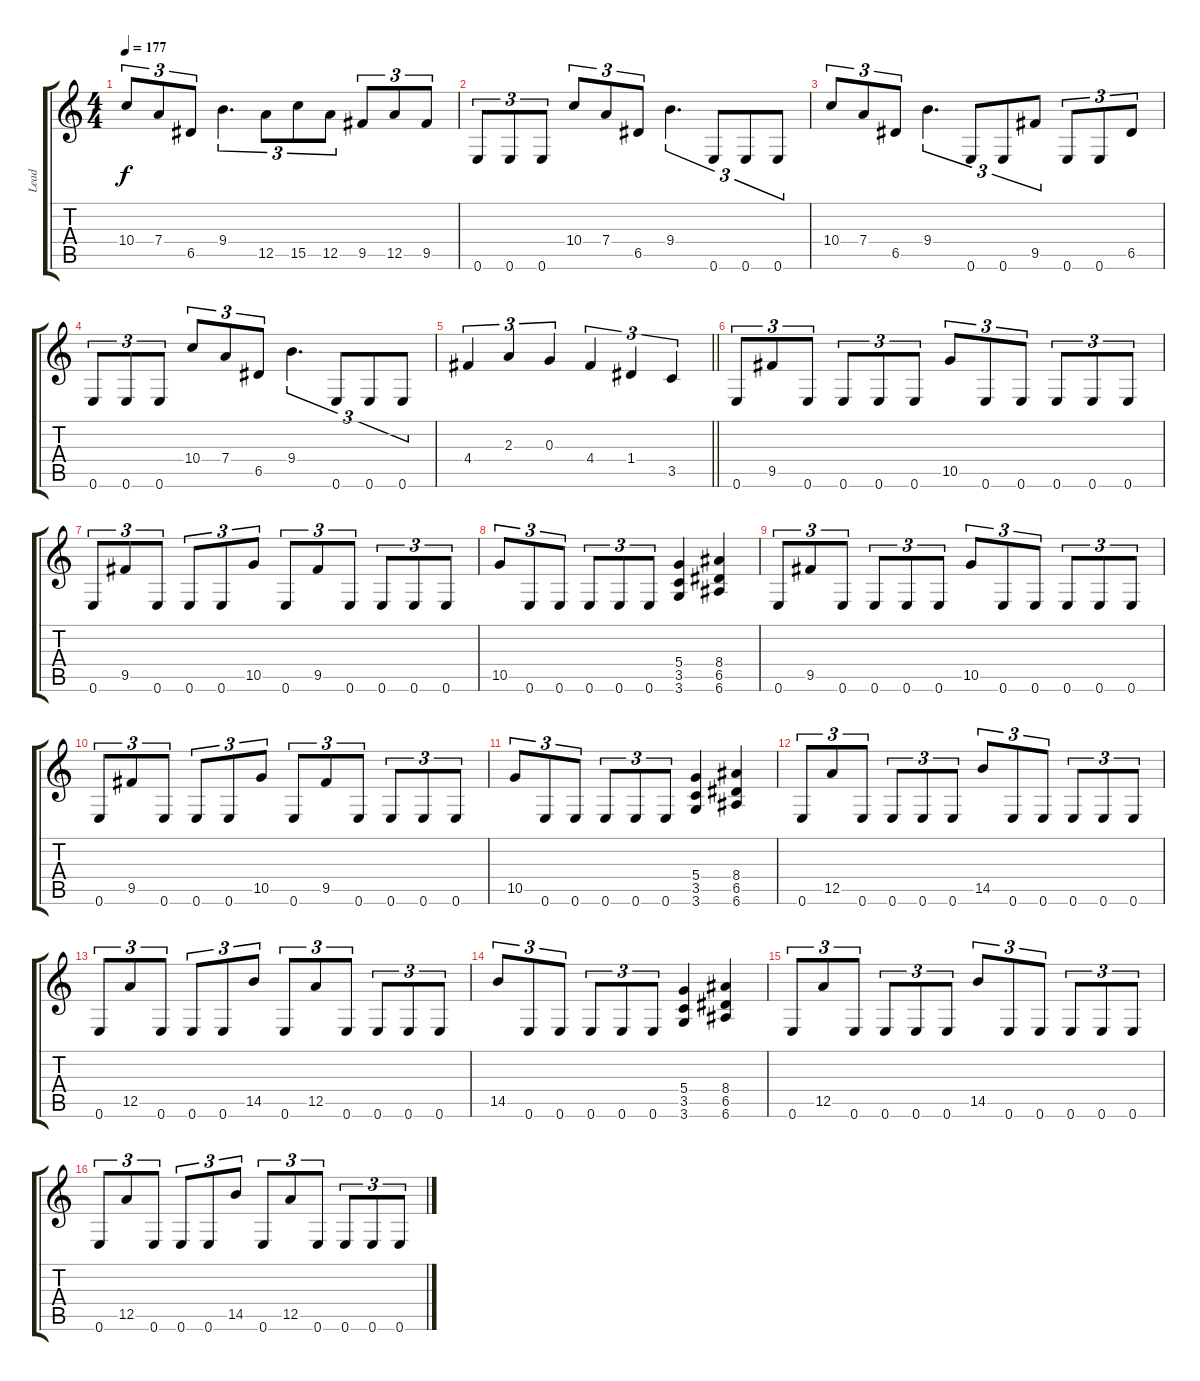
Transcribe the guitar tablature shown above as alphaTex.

\track ("Lead" "Lead") {instrument distortionguitar}
\staff {score tabs}
\tuning (E4 B3 G3 D3 A2 E2) {hide}
\ts (4 4)
\tempo 177
\clef g2
\ks c
10.4.8{tu (3 2) dy f} 7.4.8{tu (3 2)} 6.5.8{tu (3 2)} 9.4.4{d tu (3 2)} 12.5.8{tu (3 2)} 15.5.8{tu (3 2)} 12.5.8{tu (3 2)} 9.5.8{tu (3 2)} 12.5.8{tu (3 2)} 9.5.8{tu (3 2)} |
0.6.8{tu (3 2)} 0.6.8{tu (3 2)} 0.6.8{tu (3 2)} 10.4.8{tu (3 2)} 7.4.8{tu (3 2)} 6.5.8{tu (3 2)} 9.4.4{d tu (3 2)} 0.6.8{tu (3 2)} 0.6.8{tu (3 2)} 0.6.8{tu (3 2)} |
10.4.8{tu (3 2)} 7.4.8{tu (3 2)} 6.5.8{tu (3 2)} 9.4.4{d tu (3 2)} 0.6.8{tu (3 2)} 0.6.8{tu (3 2)} 9.5.8{tu (3 2)} 0.6.8{tu (3 2)} 0.6.8{tu (3 2)} 6.5.8{tu (3 2)} |
0.6.8{tu (3 2)} 0.6.8{tu (3 2)} 0.6.8{tu (3 2)} 10.4.8{tu (3 2)} 7.4.8{tu (3 2)} 6.5.8{tu (3 2)} 9.4.4{d tu (3 2)} 0.6.8{tu (3 2)} 0.6.8{tu (3 2)} 0.6.8{tu (3 2)} |
\barLineRight lightlight
4.4.4{tu (3 2)} 2.3.4{tu (3 2)} 0.3.4{tu (3 2)} 4.4.4{tu (3 2)} 1.4.4{tu (3 2)} 3.5.4{tu (3 2)} |
0.6.8{tu (3 2)} 9.5.8{tu (3 2)} 0.6.8{tu (3 2)} 0.6.8{tu (3 2)} 0.6.8{tu (3 2)} 0.6.8{tu (3 2)} 10.5.8{tu (3 2)} 0.6.8{tu (3 2)} 0.6.8{tu (3 2)} 0.6.8{tu (3 2)} 0.6.8{tu (3 2)} 0.6.8{tu (3 2)} |
0.6.8{tu (3 2)} 9.5.8{tu (3 2)} 0.6.8{tu (3 2)} 0.6.8{tu (3 2)} 0.6.8{tu (3 2)} 10.5.8{tu (3 2)} 0.6.8{tu (3 2)} 9.5.8{tu (3 2)} 0.6.8{tu (3 2)} 0.6.8{tu (3 2)} 0.6.8{tu (3 2)} 0.6.8{tu (3 2)} |
10.5.8{tu (3 2)} 0.6.8{tu (3 2)} 0.6.8{tu (3 2)} 0.6.8{tu (3 2)} 0.6.8{tu (3 2)} 0.6.8{tu (3 2)} (5.4 3.5 3.6).4 (8.4 6.5 6.6).4 |
0.6.8{tu (3 2)} 9.5.8{tu (3 2)} 0.6.8{tu (3 2)} 0.6.8{tu (3 2)} 0.6.8{tu (3 2)} 0.6.8{tu (3 2)} 10.5.8{tu (3 2)} 0.6.8{tu (3 2)} 0.6.8{tu (3 2)} 0.6.8{tu (3 2)} 0.6.8{tu (3 2)} 0.6.8{tu (3 2)} |
0.6.8{tu (3 2)} 9.5.8{tu (3 2)} 0.6.8{tu (3 2)} 0.6.8{tu (3 2)} 0.6.8{tu (3 2)} 10.5.8{tu (3 2)} 0.6.8{tu (3 2)} 9.5.8{tu (3 2)} 0.6.8{tu (3 2)} 0.6.8{tu (3 2)} 0.6.8{tu (3 2)} 0.6.8{tu (3 2)} |
10.5.8{tu (3 2)} 0.6.8{tu (3 2)} 0.6.8{tu (3 2)} 0.6.8{tu (3 2)} 0.6.8{tu (3 2)} 0.6.8{tu (3 2)} (5.4 3.5 3.6).4 (8.4 6.5 6.6).4 |
0.6.8{tu (3 2)} 12.5.8{tu (3 2)} 0.6.8{tu (3 2)} 0.6.8{tu (3 2)} 0.6.8{tu (3 2)} 0.6.8{tu (3 2)} 14.5.8{tu (3 2)} 0.6.8{tu (3 2)} 0.6.8{tu (3 2)} 0.6.8{tu (3 2)} 0.6.8{tu (3 2)} 0.6.8{tu (3 2)} |
0.6.8{tu (3 2)} 12.5.8{tu (3 2)} 0.6.8{tu (3 2)} 0.6.8{tu (3 2)} 0.6.8{tu (3 2)} 14.5.8{tu (3 2)} 0.6.8{tu (3 2)} 12.5.8{tu (3 2)} 0.6.8{tu (3 2)} 0.6.8{tu (3 2)} 0.6.8{tu (3 2)} 0.6.8{tu (3 2)} |
14.5.8{tu (3 2)} 0.6.8{tu (3 2)} 0.6.8{tu (3 2)} 0.6.8{tu (3 2)} 0.6.8{tu (3 2)} 0.6.8{tu (3 2)} (5.4 3.5 3.6).4 (8.4 6.5 6.6).4 |
0.6.8{tu (3 2)} 12.5.8{tu (3 2)} 0.6.8{tu (3 2)} 0.6.8{tu (3 2)} 0.6.8{tu (3 2)} 0.6.8{tu (3 2)} 14.5.8{tu (3 2)} 0.6.8{tu (3 2)} 0.6.8{tu (3 2)} 0.6.8{tu (3 2)} 0.6.8{tu (3 2)} 0.6.8{tu (3 2)} |
0.6.8{tu (3 2)} 12.5.8{tu (3 2)} 0.6.8{tu (3 2)} 0.6.8{tu (3 2)} 0.6.8{tu (3 2)} 14.5.8{tu (3 2)} 0.6.8{tu (3 2)} 12.5.8{tu (3 2)} 0.6.8{tu (3 2)} 0.6.8{tu (3 2)} 0.6.8{tu (3 2)} 0.6.8{tu (3 2)}
